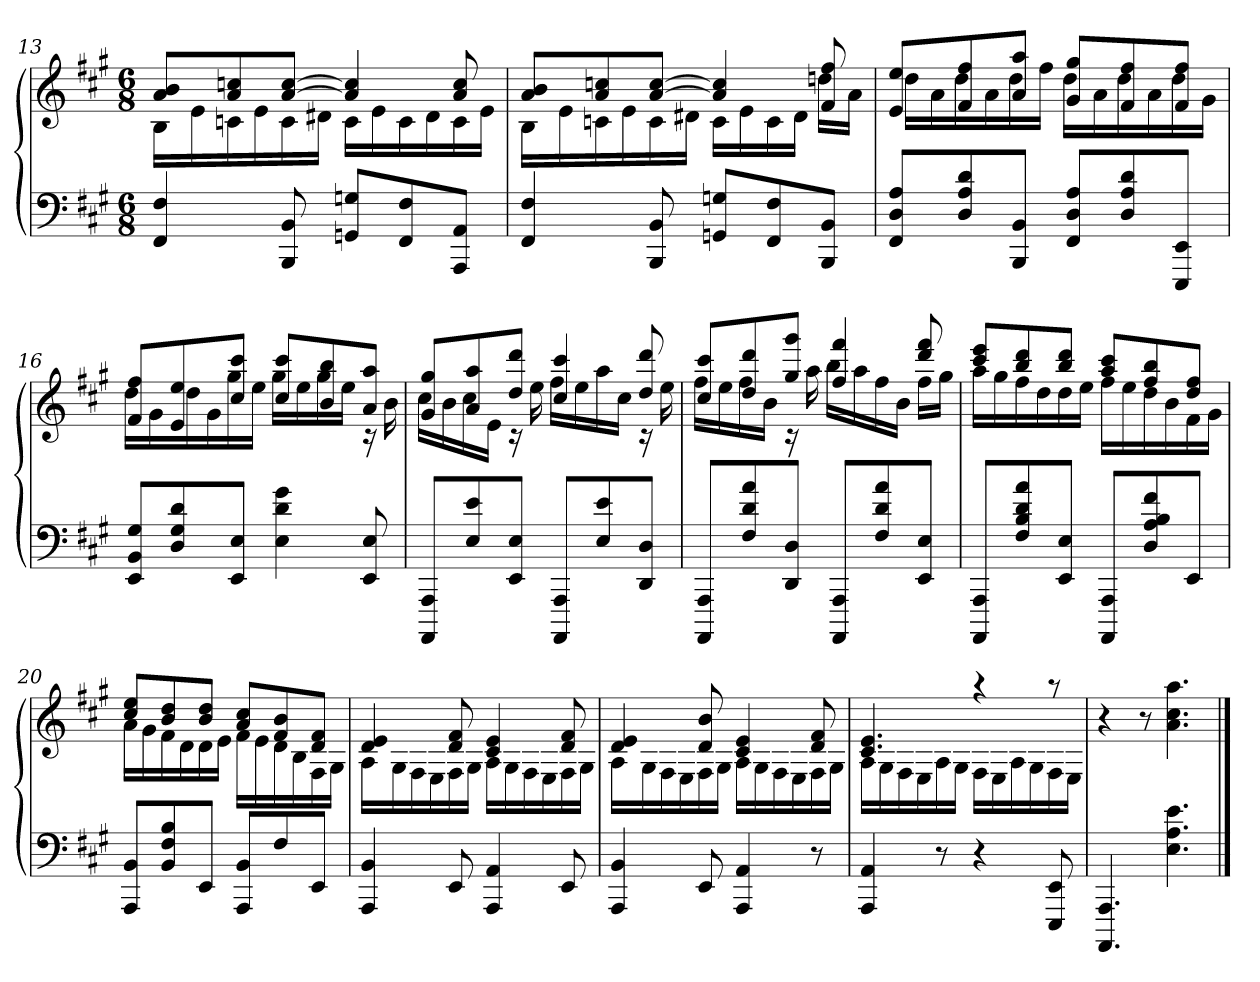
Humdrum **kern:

**kern	**kern
*part1	*part1
*staff2	*staff1
*clefF4	*clefG2
*k[f#c#g#]	*k[f#c#g#]
*A:	*A:
*M6/8	*M6/8
=13	=13
*	*^
4FF# 4F#	8a 8bL	16BLL
.	.	16e
.	8a 8ccn	16cn
.	.	16e
8BBB 8BB	[8a [8ccJ	16c
.	.	16d#XJJ
8GGn 8GnL	4a] 4cc]	16cLL
.	.	16e
8FF# 8F#	.	16c
.	.	16d#
8AAA 8AAJ	8a 8cc	16c
.	.	16eJJ
=14	=14	=14
4FF# 4F#	8a 8bL	16BLL
.	.	16e
.	8a 8ccn	16cn
.	.	16e
8BBB 8BB	[8a [8ccJ	16c
.	.	16d#XJJ
8GGn 8GnL	4a] 4cc]	16cLL
.	.	16e
8FF# 8F#	.	16c
.	.	16d#JJ
8BBB 8BBJ	8f# 8ff#	16ddnLL
.	.	16aJJ
=15	=15	=15
8FF# 8D 8AL	8e 8eeL	16ddLL
.	.	16a
8D 8A 8d	8f# 8ff#	16dd
.	.	16a
8BBB 8BBJ	8a 8aaJ	16dd
.	.	16ff#JJ
8FF# 8D 8AL	8g# 8gg#L	16ddLL
.	.	16a
8D 8A 8d	8f# 8ff#	16dd
.	.	16a
8EEE 8EEJ	8f# 8ff#J	16dd
.	.	16g#JJ
=16	=16	=16
8EE 8BB 8G#L	8f# 8ff#L	16ddLL
.	.	16g#
8D 8G# 8d	8e 8ee	16dd
.	.	16g#
8EE 8EJ	8cc# 8ccc#J	16gg#
.	.	16eeJJ
4E 4d 4g#	8cc# 8ccc#L	16gg#LL
.	.	16ee
.	8b 8bb	16gg#
.	.	16eeJJ
8EE 8E	8a 8aaJ	16rc
.	.	16b
=17	=17	=17
8AAAA 8AAAL	8g# 8gg#L	16cc#LL
.	.	16b
8E 8e	8a 8aa	16cc#
.	.	16eJJ
8EE 8EJ	8dd 8dddJ	16rc
.	.	16ee
8AAAA 8AAAL	4cc# 4ccc#	16ff#LL
.	.	16ee
8E 8e	.	16aa
.	.	16cc#JJ
8DD 8DJ	8dd 8ddd	16rc
.	.	16ee
=18	=18	=18
8AAAA 8AAAL	8cc# 8ccc#L	16ff#LL
.	.	16ee
8F# 8d 8a	8dd 8ddd	16ff#
.	.	16bJJ
8DD 8DJ	8gg# 8ggg#J	16rc
.	.	16aa
8AAAA 8AAAL	4ff# 4fff#	16bbLL
.	.	16aa
8F# 8d 8a	.	16ff#
.	.	16bJJ
8EE 8EJ	8ddd 8fff#	16ff#LL
.	.	16gg#JJ
=19	=19	=19
8AAAA 8AAAL	8ccc# 8eeeL	16aaLL
.	.	16gg#
8F# 8B 8d 8a	8bb 8ddd	16ff#
.	.	16dd
8EE 8EJ	8bb 8dddJ	16dd
.	.	16eeJJ
8AAAA 8AAAL	8aa 8ccc#L	16ff#LL
.	.	16ee
8D 8A 8B 8f#	8ff# 8bb	16dd
.	.	16b
8EEJ	8dd 8ff#J	16f#
.	.	16g#JJ
=20	=20	=20
8AAA 8BBL	8cc# 8eeL	16aLL
.	.	16g#
8BB 8F# 8B	8b 8dd	16f#
.	.	16d
8EEJ	8b 8ddJ	16d
.	.	16eJJ
8AAA 8BBL	8a 8cc#L	16f#LL
.	.	16e
8F#	8f# 8b	16d
.	.	16B
8EEJ	8d 8f#J	16F#
.	.	16G#JJ
=21	=21	=21
4AAA 4BB	4d 4e	16ALL
.	.	16G#
.	.	16F#
.	.	16E
8EE	8d 8f#	16F#
.	.	16G#JJ
4AAA 4AA	4c# 4e	16ALL
.	.	16G#
.	.	16F#
.	.	16E
8EE	8d 8f#	16F#
.	.	16G#JJ
=22	=22	=22
4AAA 4BB	4d 4e	16ALL
.	.	16G#
.	.	16F#
.	.	16E
8EE	8d 8b	16F#
.	.	16G#JJ
4AAA 4AA	4c# 4e	16ALL
.	.	16G#
.	.	16F#
.	.	16E
8r	8d 8f#	16F#
.	.	16G#JJ
=23	=23	=23
4AAA 4AA	4.c# 4.e	16ALL
.	.	16G#
.	.	16F#
.	.	16E
8r	.	16A
.	.	16G#JJ
4r	4raa	16F#LL
.	.	16E
.	.	16A
.	.	16G#
8EEE 8EE	8raa	16F#
.	.	16EJJ
*	*v	*v
=24	=24
4.AAAA 4.AAA	4r
.	8r
4.E 4.A 4.e	4.a 4.cc# 4.aa
==	==
*-	*-
